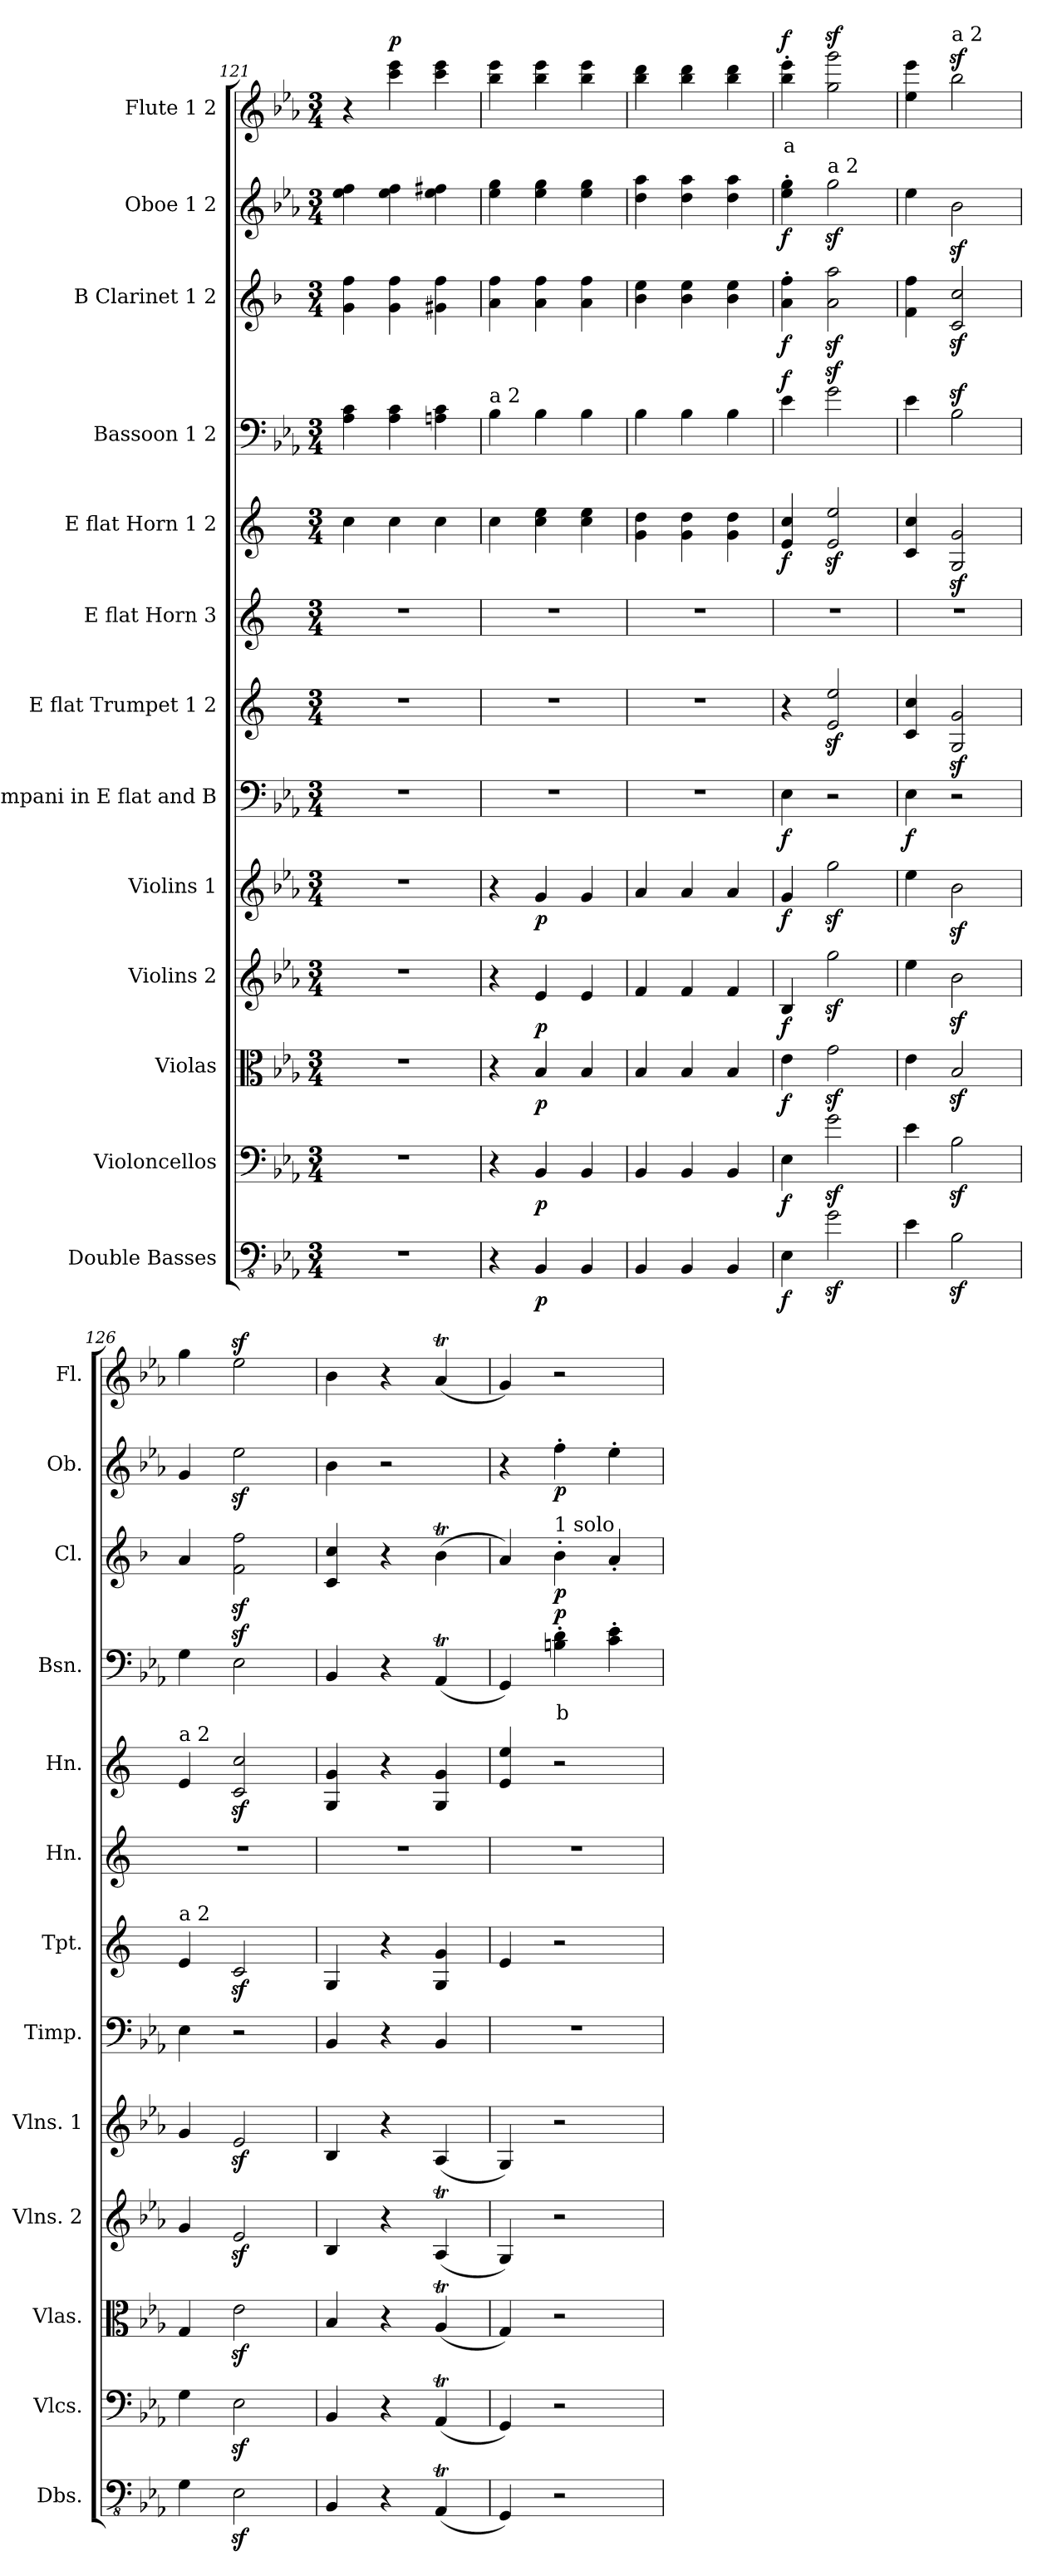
**kern	**dynam	**kern	**dynam	**kern	**dynam	**kern	**dynam	**kern	**dynam	**kern	**dynam	**kern	**kern	**kern	**dynam	**kern	**text	**dynam	**kern	**dynam	**kern	**dynam	**kern	**text	**dynam
*part13	*part13	*part12	*part12	*part11	*part11	*part10	*part10	*part9	*part9	*part8	*part8	*part7	*part6	*part5	*part5	*part4	*part4	*part4	*part3	*part3	*part2	*part2	*part1	*part1	*part1
*staff13	*staff13	*staff12	*staff12	*staff11	*staff11	*staff10	*staff10	*staff9	*staff9	*staff8	*staff8	*staff7	*staff6	*staff5	*staff5	*staff4	*staff4	*staff4	*staff3	*staff3	*staff2	*staff2	*staff1	*staff1	*staff1
*I"Double Basses	*	*I"Violoncellos	*	*I"Violas	*	*I"Violins 2	*	*I"Violins 1	*	*I"Timpani in E flat and B	*	*I"E flat Trumpet 1 2	*I"E flat Horn 3	*I"E flat Horn  1 2	*	*I"Bassoon 1 2	*	*	*I"B Clarinet 1 2	*	*I"Oboe 1 2	*	*I"Flute 1 2	*	*
*I'Dbs.	*	*I'Vlcs.	*	*I'Vlas.	*	*I'Vlns. 2	*	*I'Vlns. 1	*	*I'Timp.	*	*I'Tpt.	*I'Hn.	*I'Hn.	*	*I'Bsn.	*	*	*I'Cl.	*	*I'Ob.	*	*I'Fl.	*	*
*clefFv4	*	*clefF4	*	*clefC3	*	*clefG2	*	*clefG2	*	*clefF4	*	*clefG2	*clefG2	*clefG2	*	*clefF4	*	*	*clefG2	*	*clefG2	*	*clefG2	*	*
*	*	*	*	*	*	*	*	*	*	*	*	*ITrd-2c-3	*ITrd5c9	*ITrd5c9	*	*	*	*	*ITrd1c2	*	*	*	*	*	*
*k[b-e-a-]	*	*k[b-e-a-]	*	*k[b-e-a-]	*	*k[b-e-a-]	*	*k[b-e-a-]	*	*k[b-e-a-]	*	*k[b-e-a-]	*k[b-e-a-]	*k[b-e-a-]	*	*k[b-e-a-]	*	*	*k[b-e-a-]	*	*k[b-e-a-]	*	*k[b-e-a-]	*	*
*M3/4	*	*M3/4	*	*M3/4	*	*M3/4	*	*M3/4	*	*M3/4	*	*M3/4	*M3/4	*M3/4	*	*M3/4	*	*	*M3/4	*	*M3/4	*	*M3/4	*	*
=121	=121	=121	=121	=121	=121	=121	=121	=121	=121	=121	=121	=121	=121	=121	=121	=121	=121	=121	=121	=121	=121	=121	=121	=121	=121
2.r	.	2.r	.	2.r	.	2.r	.	2.r	.	2.r	.	2.r	2.r	4e-\	.	4A-\ 4c\	.	.	4f\ 4ee-\	.	4ee-\ 4ff\	.	4r	.	.
!	!	!	!	!	!	!	!	!	!	!	!	!	!	!	!	!	!	!	!	!	!	!	!	!	!LO:DY:b
.	.	.	.	.	.	.	.	.	.	.	.	.	.	4e-\	.	4A-\ 4c\	.	.	4f\ 4ee-\	.	4ee-\ 4ff\	.	4ccc\ 4eee-\	.	p
.	.	.	.	.	.	.	.	.	.	.	.	.	.	4e-\	.	4An\ 4c\	.	.	4f#X\ 4ee-\	.	4ee-\ 4ff#X\	.	4ccc\ 4eee-\	.	.
=122	=122	=122	=122	=122	=122	=122	=122	=122	=122	=122	=122	=122	=122	=122	=122	=122	=122	=122	=122	=122	=122	=122	=122	=122	=122
!	!	!	!	!	!	!	!	!	!	!	!	!	!	!	!	!LO:TX:a:t=a 2	!	!	!	!	!	!	!	!	!
4r	.	4r	.	4r	.	4r	.	4r	.	2.r	.	2.r	2.r	4e-\	.	4B-\	.	.	4g\ 4ee-\	.	4ee-\ 4gg\	.	4bb-\ 4eee-\	.	.
!	!LO:DY:b	!	!LO:DY:b	!	!LO:DY:b	!	!LO:DY:b	!	!LO:DY:b	!	!	!	!	!	!	!	!	!	!	!	!	!	!	!	!
4BBB-/	p	4BB-/	p	4B-/	p	4e-/	p	4g/	p	.	.	.	.	4e-\ 4g\	.	4B-\	.	.	4g\ 4ee-\	.	4ee-\ 4gg\	.	4bb-\ 4eee-\	.	.
4BBB-/	.	4BB-/	.	4B-/	.	4e-/	.	4g/	.	.	.	.	.	4e-\ 4g\	.	4B-\	.	.	4g\ 4ee-\	.	4ee-\ 4gg\	.	4bb-\ 4eee-\	.	.
=123	=123	=123	=123	=123	=123	=123	=123	=123	=123	=123	=123	=123	=123	=123	=123	=123	=123	=123	=123	=123	=123	=123	=123	=123	=123
4BBB-/	.	4BB-/	.	4B-/	.	4f/	.	4a-/	.	2.r	.	2.r	2.r	4B-\ 4f\	.	4B-\	.	.	4a-\ 4dd\	.	4dd\ 4aa-\	.	4bb-\ 4ddd\	.	.
4BBB-/	.	4BB-/	.	4B-/	.	4f/	.	4a-/	.	.	.	.	.	4B-\ 4f\	.	4B-\	.	.	4a-\ 4dd\	.	4dd\ 4aa-\	.	4bb-\ 4ddd\	.	.
4BBB-/	.	4BB-/	.	4B-/	.	4f/	.	4a-/	.	.	.	.	.	4B-\ 4f\	.	4B-\	.	.	4a-\ 4dd\	.	4dd\ 4aa-\	.	4bb-\ 4ddd\	.	.
=124	=124	=124	=124	=124	=124	=124	=124	=124	=124	=124	=124	=124	=124	=124	=124	=124	=124	=124	=124	=124	=124	=124	=124	=124	=124
!	!LO:DY:b	!	!LO:DY:b	!	!LO:DY:b	!	!LO:DY:b	!	!LO:DY:b	!	!LO:DY:b	!	!	!	!LO:DY:b	!	!	!LO:DY:b	!	!LO:DY:b	!	!LO:DY:b	!	!	!LO:DY:b
4EE-\	f	4E-\	f	4e-\	f	4B-/	f	4g/	f	4E-\	f	4r	2.r	4G/ 4e-/	f	4e-\	.	f	4g\' 4ee-\'	f	4ee-\' 4gg\'	f	4bb-\' 4eee-\'	a	f
!	!	!	!	!	!	!	!	!	!	!	!	!	!	!	!	!	!	!	!	!	!LO:TX:a:t=a 2	!	!	!	!
2Gz<\	.	2gz<\	.	2gz<\	.	2ggz<\	.	2ggz<\	.	2r	.	2g/z< 2gg/z<	.	2G/z< 2g/z<	.	2gz<\	.	.	2g\z< 2gg\z<	.	2ggz<\	.	2gg\z< 2ggg\z<	.	.
=125	=125	=125	=125	=125	=125	=125	=125	=125	=125	=125	=125	=125	=125	=125	=125	=125	=125	=125	=125	=125	=125	=125	=125	=125	=125
!	!	!	!	!	!	!	!	!	!	!	!LO:DY:b	!	!	!	!	!	!	!	!	!	!	!	!	!	!
4E-\	.	4e-\	.	4e-\	.	4ee-\	.	4ee-\	.	4E-\	f	4e-/ 4ee-/	2.r	4E-/ 4e-/	.	4e-\	.	.	4e-\ 4ee-\	.	4ee-\	.	4ee-\ 4eee-\	.	.
!	!	!	!	!	!	!	!	!	!	!	!	!	!	!	!	!	!	!	!	!	!	!	!LO:TX:a:t=a 2	!	!
2BB-z<\	.	2B-z<\	.	2B-z</	.	2b-z<\	.	2b-z<\	.	2r	.	2B-/z< 2b-/z<	.	2BB-/z< 2B-/z<	.	2B-z<\	.	.	2B-/z< 2b-/z<	.	2b-z<\	.	2bb-z<\	.	.
=126	=126	=126	=126	=126	=126	=126	=126	=126	=126	=126	=126	=126	=126	=126	=126	=126	=126	=126	=126	=126	=126	=126	=126	=126	=126
!	!	!	!	!	!	!	!	!	!	!	!	!	!	!LO:TX:a:t=a 2	!	!	!	!	!	!	!	!	!	!	!
!	!	!	!	!	!	!	!	!	!	!	!	!LO:TX:a:t=a 2	!	!	!	!	!	!	!	!	!	!	!	!	!
4GG\	.	4G\	.	4G/	.	4g/	.	4g/	.	4E-\	.	4g/	2.r	4G/	.	4G\	.	.	4g/	.	4g/	.	4gg\	.	.
2EE-z<\	.	2E-z<\	.	2e-z<\	.	2e-z</	.	2e-z</	.	2r	.	2e-z</	.	2E-/z< 2e-/z<	.	2E-z<\	.	.	2e-\z< 2ee-\z<	.	2ee-z<\	.	2ee-z<\	.	.
=127	=127	=127	=127	=127	=127	=127	=127	=127	=127	=127	=127	=127	=127	=127	=127	=127	=127	=127	=127	=127	=127	=127	=127	=127	=127
4BBB-/	.	4BB-/	.	4B-/	.	4B-/	.	4B-/	.	4BB-/	.	4B-/	2.r	4BB-/ 4B-/	.	4BB-/	.	.	4B-/ 4b-/	.	4b-\	.	4b-\	.	.
4r	.	4r	.	4r	.	4r	.	4r	.	4r	.	4r	.	4r	.	4r	.	.	4r	.	2r	.	4r	.	.
(<4AAA-T/	.	(<4AA-T/	.	(<4A-T/	.	(<4A-T/	.	(<4A-/	.	4BB-/	.	4B-/ 4b-/	.	4BB-/ 4B-/	.	(<4AA-T/	.	.	(>4a-T\	.	.	.	(<4a-T/	.	.
=128	=128	=128	=128	=128	=128	=128	=128	=128	=128	=128	=128	=128	=128	=128	=128	=128	=128	=128	=128	=128	=128	=128	=128	=128	=128
4GGG/)	.	4GG/)	.	4G/)	.	4G/)	.	4G/)	.	2.r	.	4g/	2.r	4G/ 4g/	.	4GG/)	.	.	4g/)	.	4r	.	4g/)	.	.
!	!	!	!	!	!	!	!	!	!	!	!	!	!	!	!	!	!	!	!LO:TX:a:t=1 solo	!	!	!	!	!	!
!	!	!	!	!	!	!	!	!	!	!	!	!	!	!	!	!	!	!LO:DY:b	!	!LO:DY:b	!	!LO:DY:b	!	!	!
2r	.	2r	.	2r	.	2r	.	2r	.	.	.	2r	.	2r	.	4Bn\' 4d\'	b	p	4a-'\	p	4ff'\	p	2r	.	.
.	.	.	.	.	.	.	.	.	.	.	.	.	.	.	.	4c\' 4e-\'	.	.	4g'/	.	4ee-'\	.	.	.	.
=	=	=	=	=	=	=	=	=	=	=	=	=	=	=	=	=	=	=	=	=	=	=	=	=	=
*-	*-	*-	*-	*-	*-	*-	*-	*-	*-	*-	*-	*-	*-	*-	*-	*-	*-	*-	*-	*-	*-	*-	*-	*-	*-
